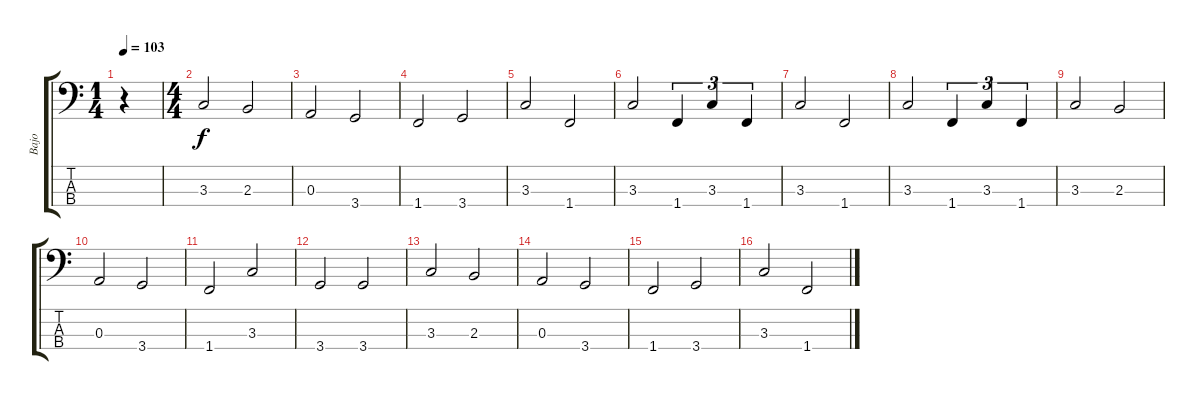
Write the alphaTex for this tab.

\track ("Bajo" "Bajo") {instrument electricbassfinger}
\staff {score tabs}
\tuning (G2 D2 A1 E1) {hide}
\ts (1 4)
\tempo 103
\clef f4
\ks c
r.4{dy f instrument electricbassfinger} |
\ts (4 4)
3.3.2 2.3.2 |
0.3.2 3.4.2 |
1.4.2 3.4.2 |
3.3.2 1.4.2 |
3.3.2 1.4.4{tu (3 2)} 3.3.4{tu (3 2)} 1.4.4{tu (3 2)} |
3.3.2 1.4.2 |
3.3.2 1.4.4{tu (3 2)} 3.3.4{tu (3 2)} 1.4.4{tu (3 2)} |
3.3.2 2.3.2 |
0.3.2 3.4.2 |
1.4.2 3.3.2 |
3.4.2 3.4.2 |
3.3.2 2.3.2 |
0.3.2 3.4.2 |
1.4.2 3.4.2 |
3.3.2 1.4.2
